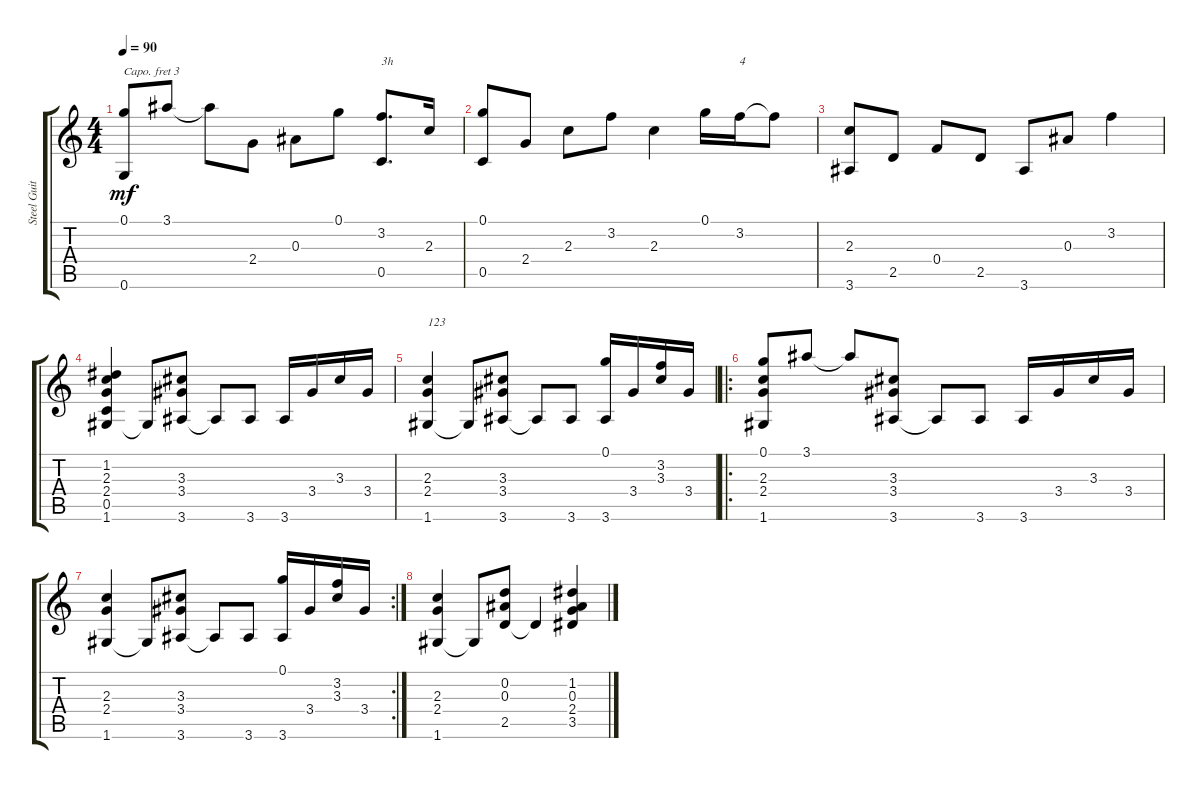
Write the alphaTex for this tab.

\track ("Steel Guitar" "Steel Guit") {instrument acousticguitarsteel}
\staff {score tabs}
\capo 3
\tuning (E4 B3 G3 D3 A2 E2) {hide}
\ts (4 4)
\tempo 90
\clef g2
\ks c
(0.1 0.6).8{dy mf} 3.1.8 3.1{t}.8 2.4.8 0.3.8 0.1.8 (3.2 0.5).8{d txt "3h"} 2.3.16 |
(0.1 0.5).8 2.4.8 2.3.8 3.2.8 2.3.4 0.1.16 3.2.16{txt "4"} 3.2{t}.8 |
(2.3 3.6).8 2.5.8 0.4.8 2.5.8 3.6.8 0.3.8 3.2.4 |
(1.2 2.3 2.4 0.5 1.6).4 1.6{t}.8 (3.3 3.4 3.6).8 3.6{t}.8 3.6.8 3.6.16 3.4.16 3.3.16 3.4.16 |
(2.3 2.4 1.6).4{txt "123"} 1.6{t}.8 (3.3 3.4 3.6).8 3.6{t}.8 3.6.8 (0.1 3.6).16 3.4.16 (3.2 3.3).16 3.4.16 |
\ro
(0.1 2.3 2.4 1.6).8 3.1.8 3.1{t}.8 (3.3 3.4 3.6).8 3.6{t}.8 3.6.8 3.6.16 3.4.16 3.3.16 3.4.16 |
\rc 2
(2.3 2.4 1.6).4 1.6{t}.8 (3.3 3.4 3.6).8 3.6{t}.8 3.6.8 (0.1 3.6).16 3.4.16 (3.2 3.3).16 3.4.16 |
(2.3 2.4 1.6).4 1.6{t}.8 (0.2 0.3 2.5).8 2.5{t}.4 (1.2 0.3 2.4 3.5).4
